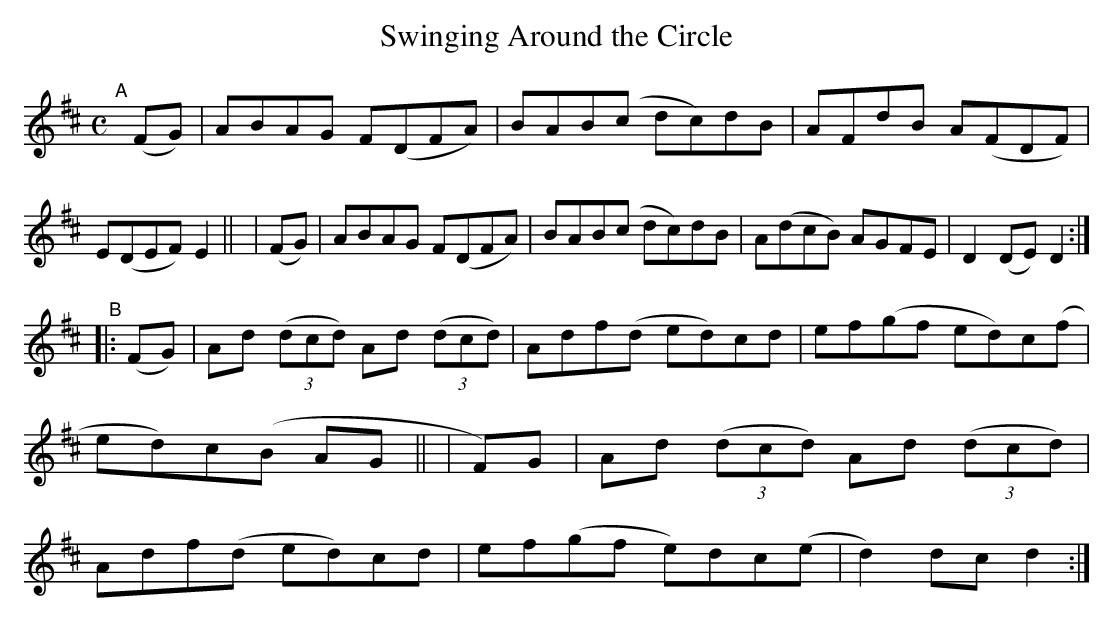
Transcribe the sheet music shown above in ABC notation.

X:1
T: Swinging Around the Circle
M: C
L: 1/8
K: D
"^A"[|]\
   (FG) | ABAG F(DFA) | BAB(c dc)dB | AFdB A(FDF) | E(DEF) E2 ||\
|  (FG) | ABAG F(DFA) | BAB(c dc)dB | A(dcB) AGFE | D2(DE) D2 :|
"^B"\
|: (FG) | Ad (3(dcd) Ad (3(dcd) | Adf(d ed)cd | ef(gf ed)c(f | ed)c(B AG ||\
|   F)G | Ad (3(dcd) Ad (3(dcd) | Adf(d ed)cd | ef(gf e)dc(e | d2)dcd2 :|
